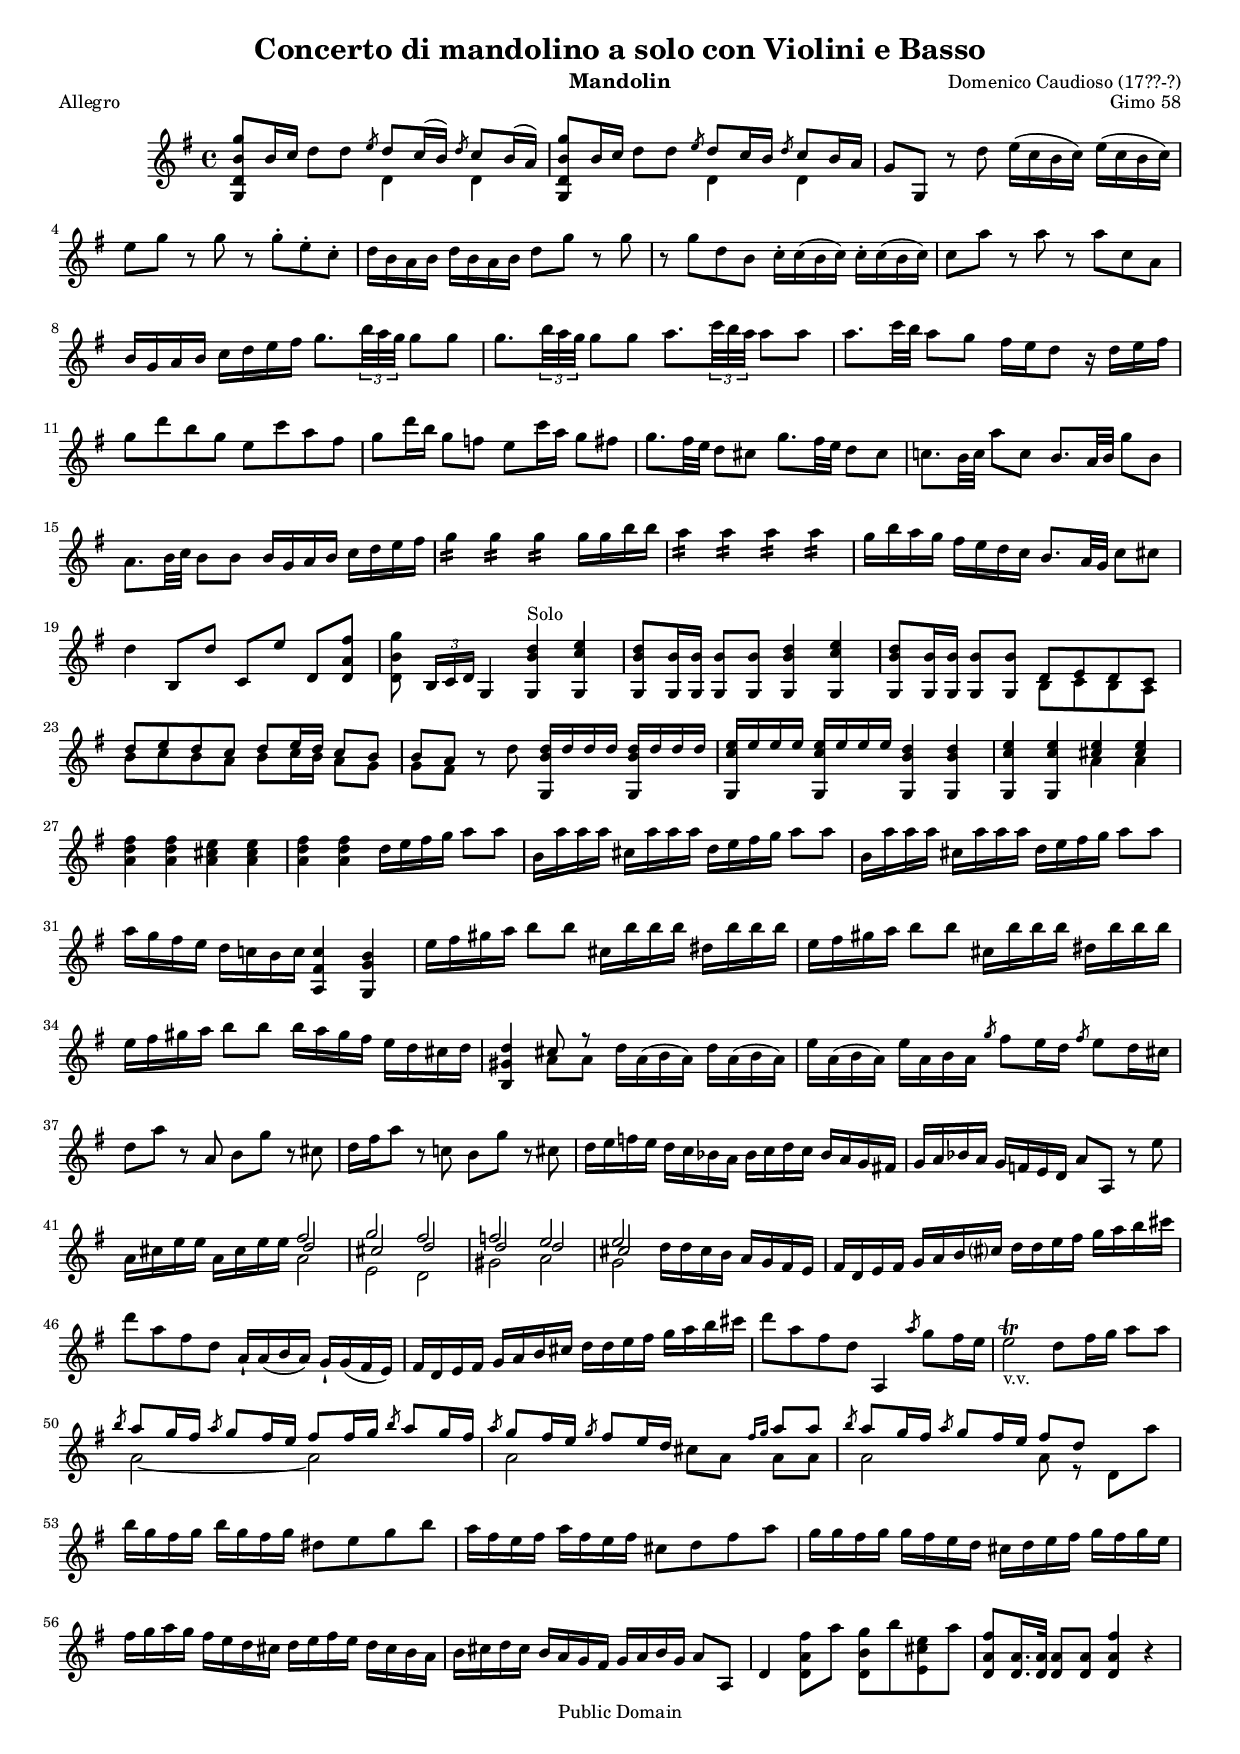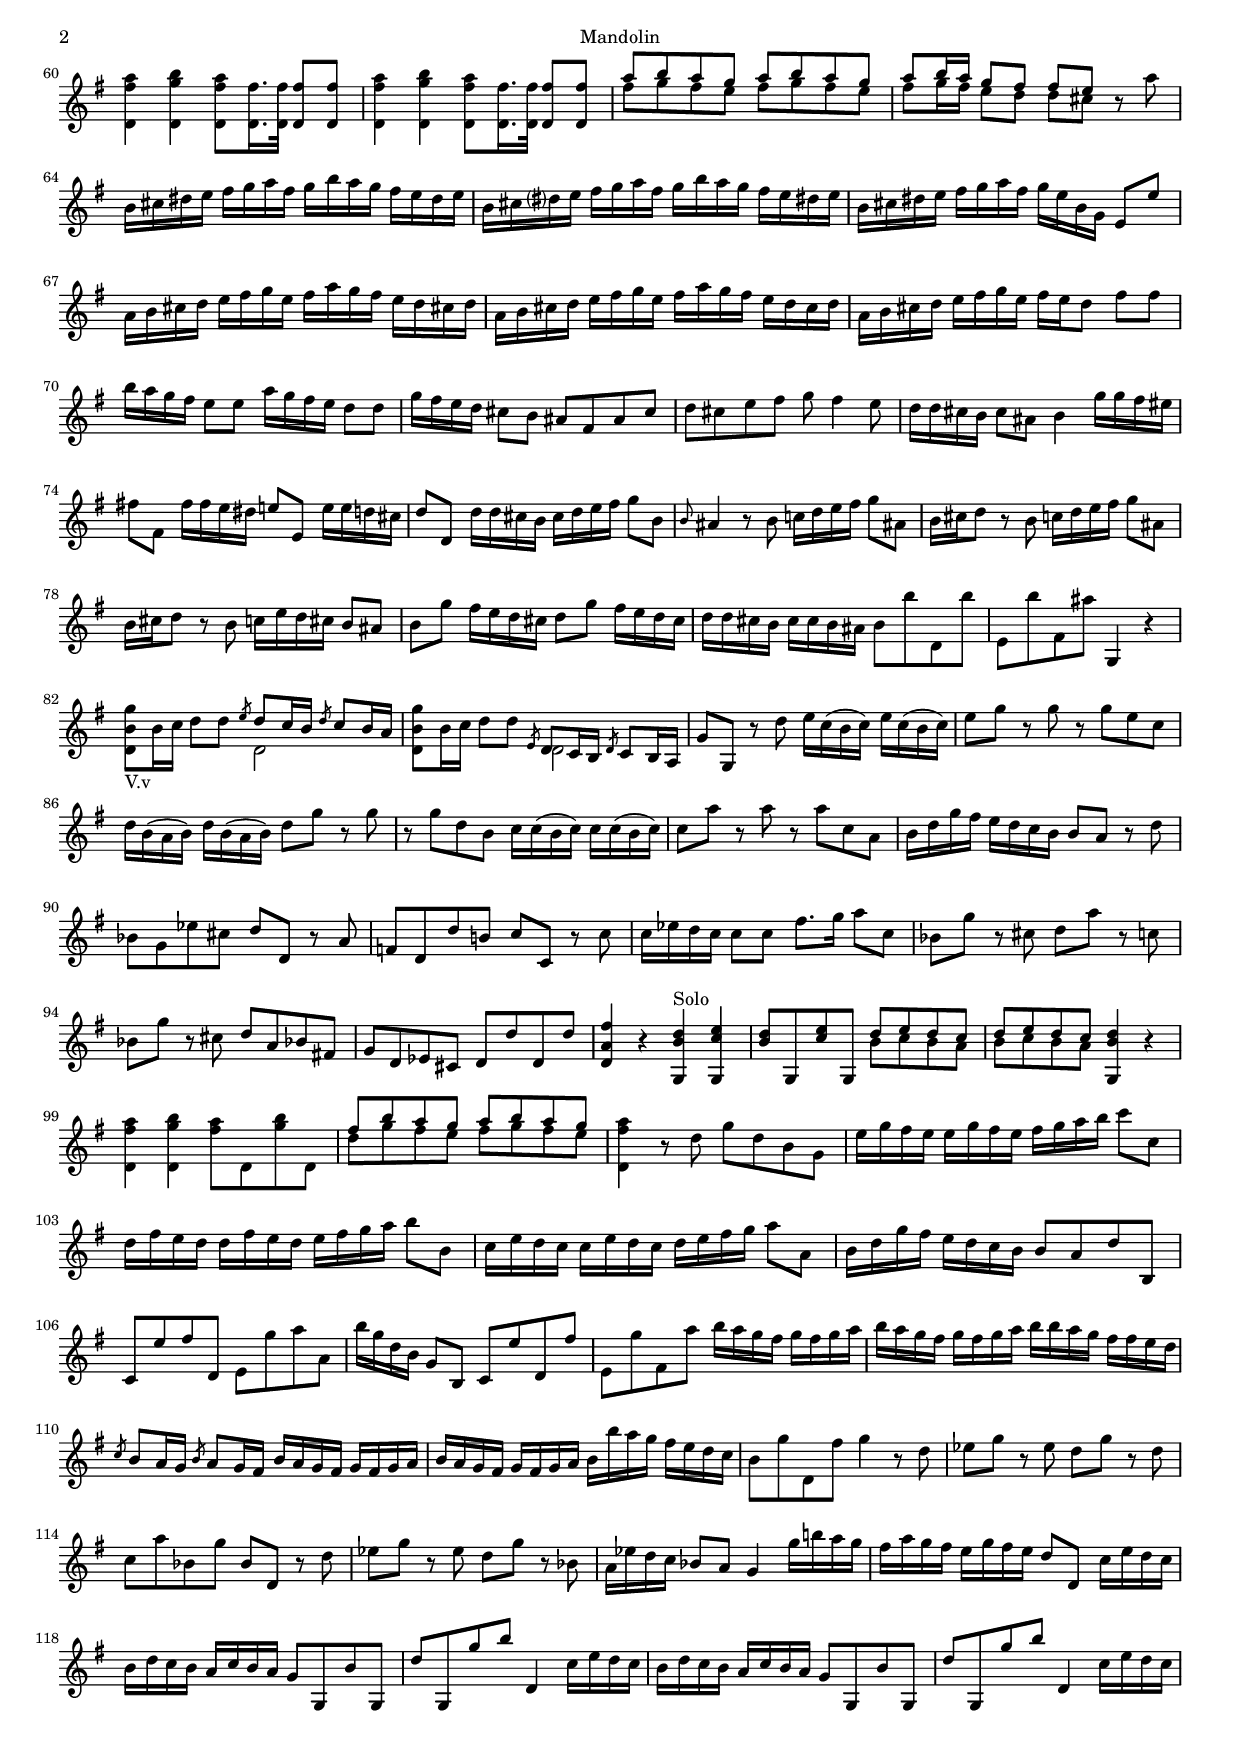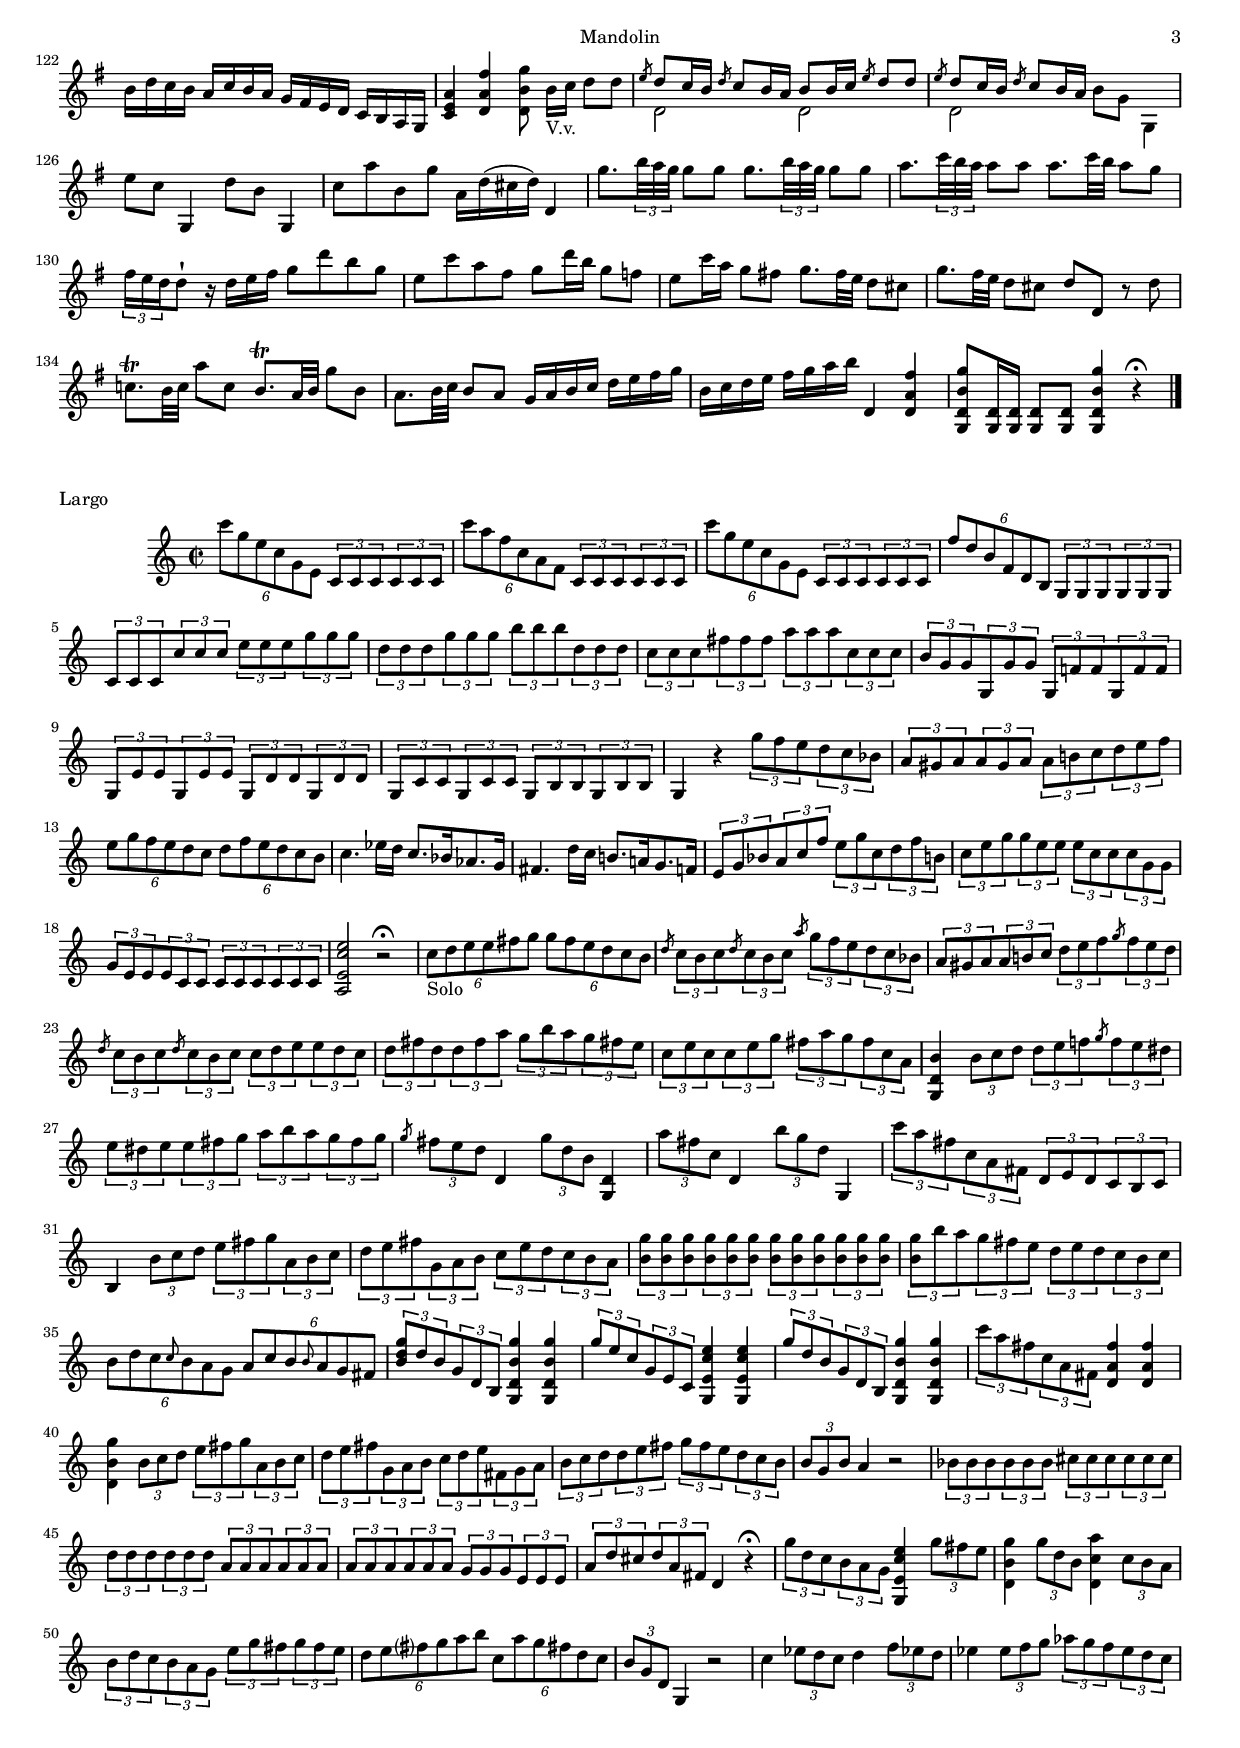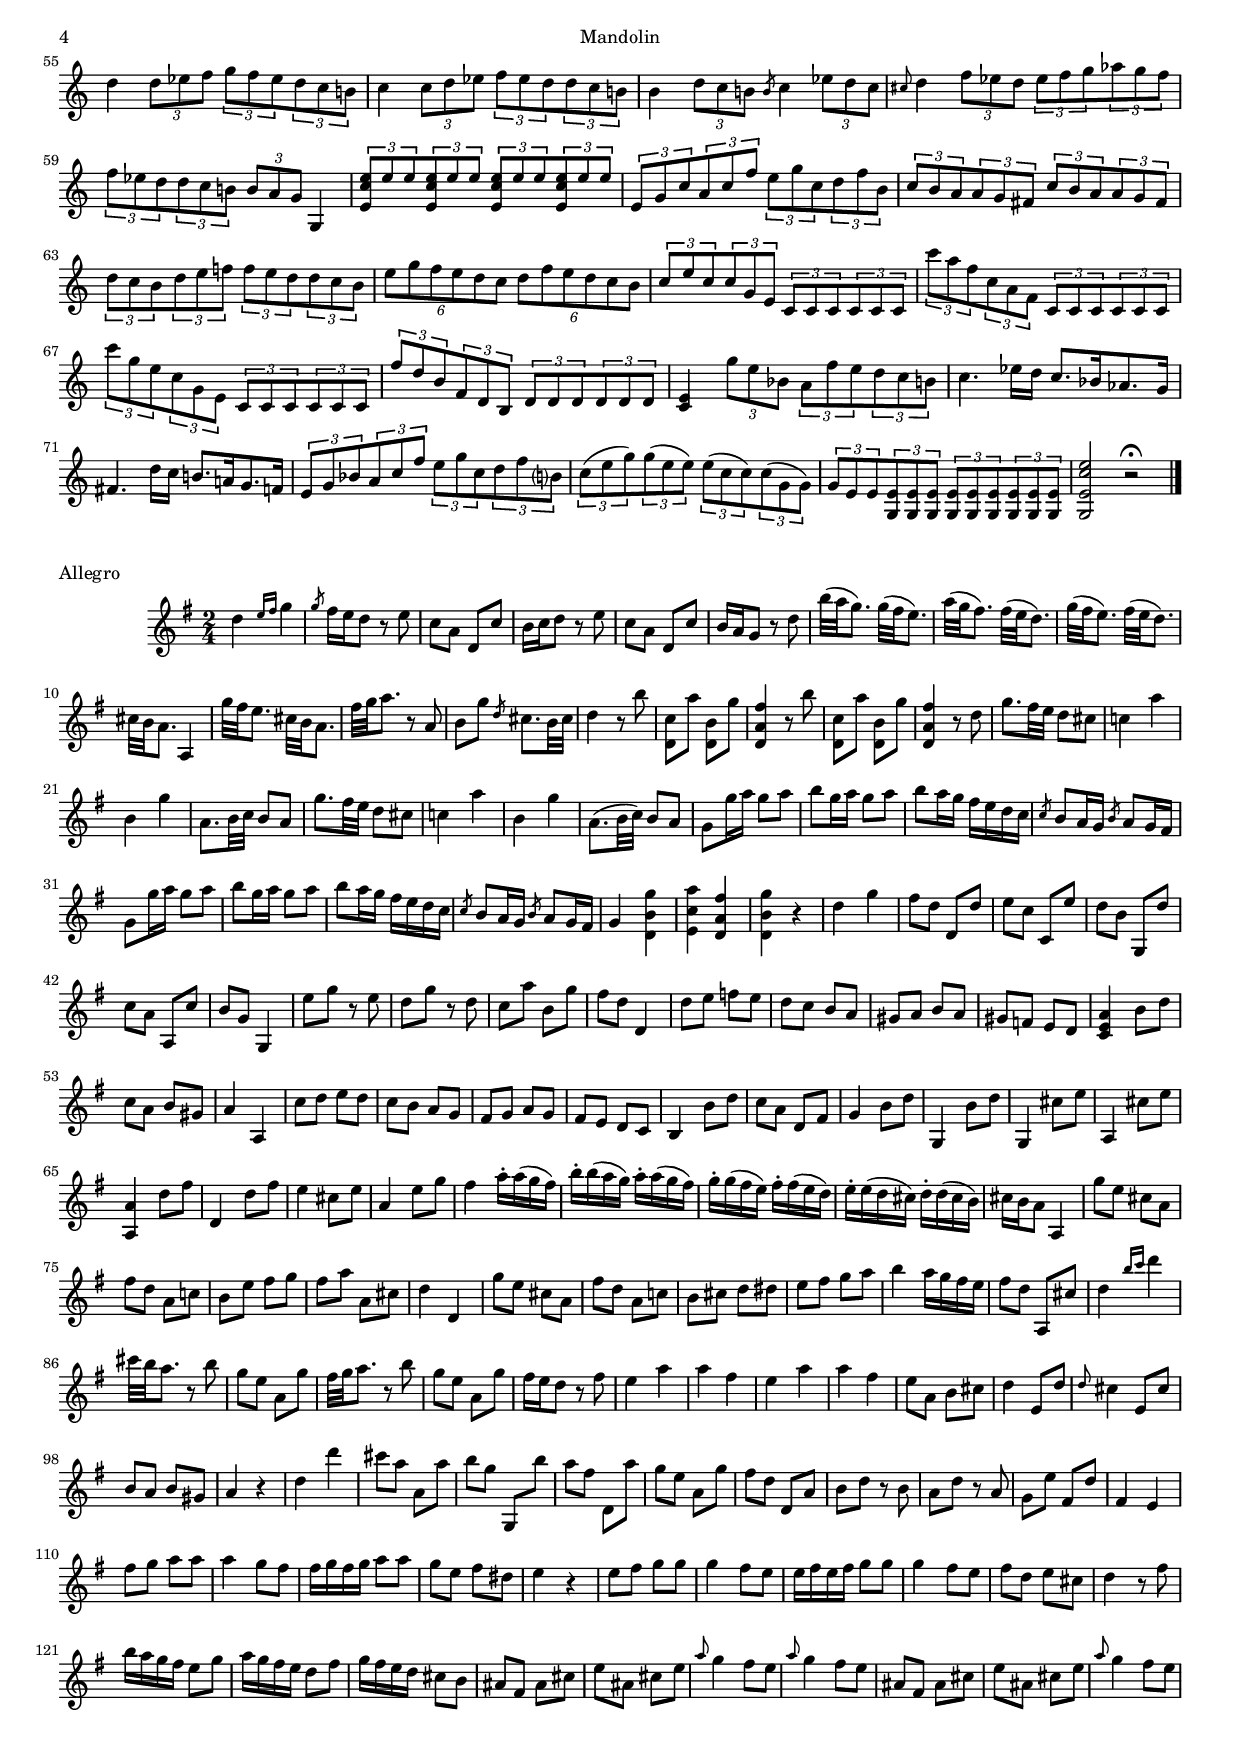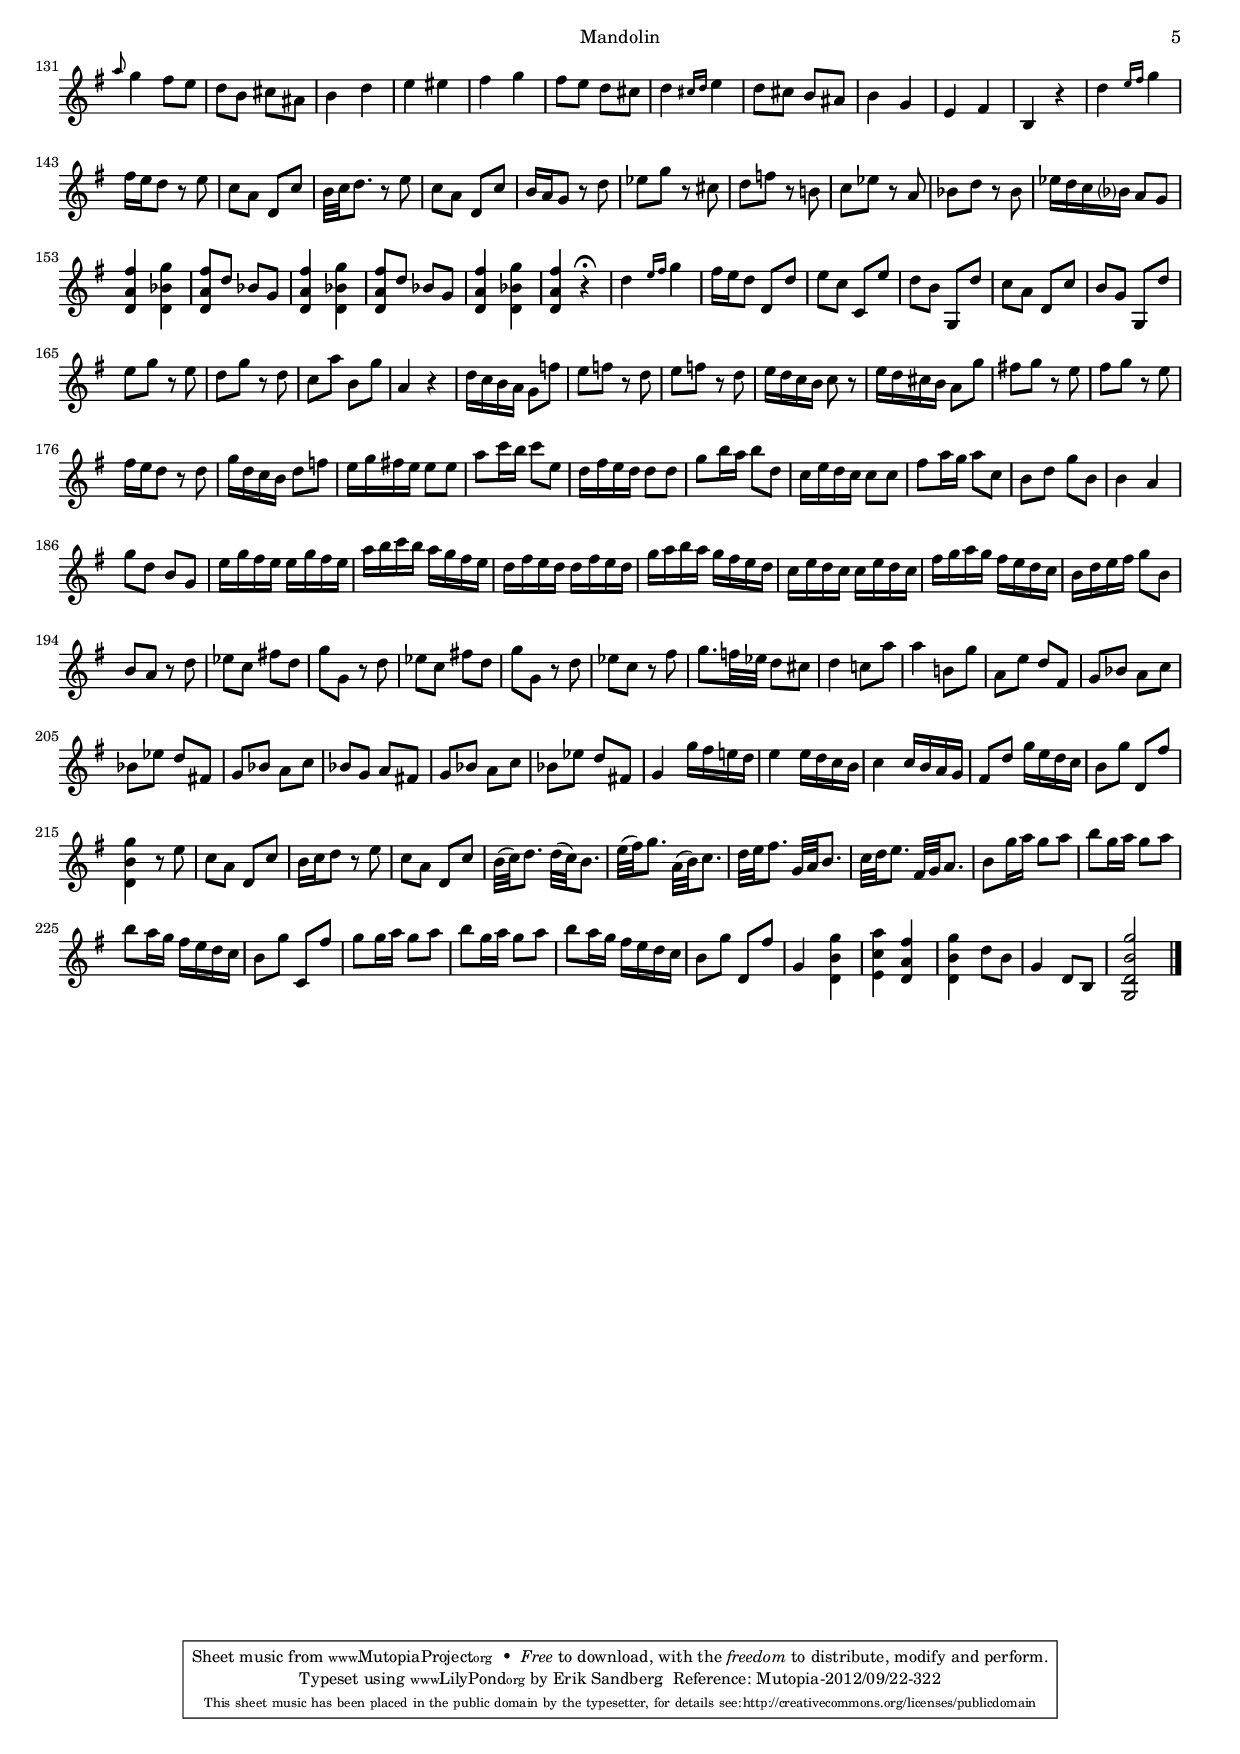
\version "2.16.0"

Instrument = "Mandolin"
\include "header.ly"
\version "2.16.0"

%Note: Each place that says "x8. \times 2/3 {y32 z x} x8 x" was written as "x8 y32 z x x8 x" in the manuscript.

%Note: I have often ignored noStroke when it is obvious that there should be a slash through a grace note.

IMand = \relative c''' {
  \clef "treble"
  \key g\major
  \time 4/4

  % end beams on quarters by default

  %1 page 9
  <g b, d, g,>8 b,16 c <<{s4 \slashedGrace e8 d c16(  b) \slashedGrace d8 c b16(  a)} \\ {d8 d d,4 d}>> |
  <g' b, d, g,>8 b,16 c <<{s4 \slashedGrace e8 d c16 b \slashedGrace d8 c b16 a} \\ {d8 d d,4 d}>> |
  g8 g, r d'' e16( c b  c) e( c b  c) |
  e8 g r g r g-. e-. c-. |
  d16 b a b d b a b d8 g r g |
  r g d b c16-. c( b  c) c-. c( b  c) |
  c8 a' r a r a c, a |
  b16 g a b c d e fis g8. \times 2/3 {b32 a g} g8 g |
  g8. \times 2/3 {b32 a g} g8 g a8. \times 2/3 {c32 b a} a8 a |
  %10 Note: the dot in a8. was left out in the manuscript.
  a8. c32 b a8 g fis16 e d8 r16 d e fis |
  g8 d' b g e c' a fis |
  g d'16 b g8 f e c'16 a g8 fis |
  g8. fis32 e d8 cis g'8. fis32 e d8 cis |
  c!8. b32 c a'8 c, b8. a32 b g'8 b, |
  a8. b32 c b8 b b16 g a b c d e fis |
  %16 Note: Only the noteheads of the g4: notes are written out in the manuscript.
  g4:16 g: g: g16 g b b |
  a4: a: a: a: |
  g16 b a g fis e d c b8. a32 g c8 cis |
  d4  b,8[ d']  c,[ e']  d,[ <fis' a, d,>] |
  <g b, d,> \times 2/3 { b,,16[ c d]} g,4 <d'' b g,>^"Solo" <e c g,> |
  %21
  <<{<d b>8 b16 b b8 b <d b>4 <e c>} {g,,8 g16 g g8 g g4 g}>>
  <<{<d'' b>8 b16 b b8 b} {g,8 g16 g g8 g}>> <<{d'8 e d c} \\ {b c b a}>> |
  <<{d'8 e d c d e16 d c8 b} \\ {b8 c b a b c16 b a8 g}>> |
  <<{b8[ a]} \\ { g[ fis]}>> r d' <d b g,>16 d d d <d b g,> d d d |
  <e c g,> e e e <e c g,> e e e <d b g,>4 <d b g,> |
  <e c g,> <e c g,> <<e cis \\ a>> <<e' cis \\ a>> |
  <fis' d a> <fis d a> <e cis a> <e cis a> |
  <fis d a> <fis d a> d16 e fis g a8 a |
  b,16 a' a a cis, a' a a d,16 e fis g a8 a |
  b,16 a' a a cis, a' a a d,16 e fis g a8 a |
  %30
  a16 g fis e d c! b c <c fis, a,>4 <b g g,> |
  e16 fis gis a b8 b cis,16 b' b b dis, b' b b |
  e,16 fis gis a b8 b cis,16 b' b b dis, b' b b |
  e,16 fis gis a b8 b b16 a gis fis e d cis d |
  <d gis, b,>4 <<{cis8 r} \\ {a a}>> d16 a( b  a) d a( b  a) |
  e' a,( b  a) e' a, b a \slashedGrace g'8 fis e16 d \slashedGrace fis8 e d16 cis |
  d8 a' r a, b g' r cis, |
  d16 fis a8 r c,! b g' r cis, |
  d16 e f e d c bes a bes c d c bes a g fis! |
  g a bes a g f e d a'8 a, r e'' |
  %41
  a,16 cis e e a, cis e e <<fis2 \\ a, \\ d>> |
  <<g \\ e, \\ cis'>> <<fis \\ d, \\ d'>> |
  <<f \\ gis, \\ d'>> <<e \\ a, \\ d>> |
  <<e \\ g, \\ cis>> d16 d cis b a g fis e |
  fis d e fis g a b cis? d d e fis g a b cis |
  d8 a fis d a16_| a( b  a) g_| g( fis  e) |
  fis d e fis g a b cis d d e fis g a b cis |
  d8 a fis d a,4 \slashedGrace a''8 g fis16 e |
  %49
  <<
  {\stemDown e2^\trill_"v.v." d8 fis16 g a8 a |
  \stemUp \slashedGrace b a g16 fis \slashedGrace a8 g fis16 e fis8 fis16 g \slashedGrace b8 a g16 fis |
  \slashedGrace a8 g fis16 e \slashedGrace g8 fis e16 d s4 \grace{fis16[ g]} a8 a |
  \slashedGrace b a g16 fis \slashedGrace a8 g fis16 e  fis8[ d]} \\
  {s1 |
  a2~a |
  a2  cis8[ a]  a[ a] |
  a2 a8 r}
  >>
  d,8 a'' |
  b16 g fis g b g fis g dis8 e g b |
  a16 fis e fis a fis e fis cis8 d fis a |
  g16 g fis g g fis e d cis d e fis g fis g e |
  fis g a g fis e d cis d e fis e d cis b a |
  b cis d cis b a g fis g a b g a8 a, |
  d4 <fis' a, d,>8 a <g b, d,> b <e, cis e,> a |
  <fis a, d,>8 <a, d,>16. q32 q8 q <fis' a, d,>4 r4 |
  %60 Note: fis16. fis32 was written fis16 fis16 in the manuscript (only this bar)
  <a fis d,>4 <b g d,> <a fis d,>8 <fis d,>16. q32 q8 q |
  <a fis d,>4 <b g d,> <a fis d,>8 <fis d,>16. q32 q8 q |
  <<{ a8[ b a g]  a[ b a g]} \\ { fis[ g fis e]  fis[ g fis e]}>> |
  <<{a b16 a g8 fis  fis[ e]} \\ {fis8 g16 fis e8 d  d[ cis]}>> r8 a' |
  b,16 cis dis e fis g a fis g b a g fis e dis e |
  b cis dis? e fis g a fis g b a g fis e dis! e |
  %66
  b cis dis e fis g a fis g e b g e8 e' |
  a,16 b cis d e fis g e fis a g fis e d cis! d |
  a b cis d e fis g e fis a g fis e d cis d |
  a b cis d e fis g e fis e d8 fis fis |
  b16 a g fis e8 e a16 g fis e d8 d |
  %71
  g16 fis e d cis8 b ais fis ais cis |
  d cis e fis g fis4 e8 |
  d16 d cis b cis8 ais b4 g'16 g fis eis |
  fis!8 fis, fis'16 fis e dis e!8 e, e'16 e d16 cis16 |
  d8 d, d'16 d cis b cis d e fis g8 b, |
  %76
  \grace b8 ais4 r8 b c!16 d e fis g8 ais,! |
  b16 cis d8 r b c16 d e fis g8 ais, |
  b16 cis d8 r b c16 e d cis b8 ais |
  b g' fis16 e d cis d8 g fis16 e d cis |
  d d cis b cis cis b ais b8 b' d,, b'' |
  e,, b'' fis, ais' g,,4 r |
  %82 page 10
  <g'' b, d,>8_"V.v" b,16 c
  <<
  {s4 \slashedGrace e8 d c16 b \slashedGrace d8 c b16 a |
  s2 \slashedGrace e8 d c16 b \slashedGrace d8 c b16 a} \\
  {d'8 d d,2 |
  <g' b, d,>8 b,16 c d8 d d,2}
  >>
  g8 g, r d'' e16 c( b  c) e c( b  c) |
  e8 g r g r g e c |
  d16 b( a  b) d b( a  b) d8 g r g |
  r g d b c16 c( b  c) c c( b  c) |
  c8 a' r a r a c, a |
  %89
  b16 d g fis e d c b b8 a r d |
  bes g es' cis d d, r a' |
  f d d' b! c c, r c' |
  c16 es d c c8 c fis8. g16 a8 c, |
  bes g' r cis, d a' r c, |
  bes g' r cis, d a bes! fis! |
  g d es cis d d' d, d' |
  %96
  <fis a, d,>4 r <d b g,>^"Solo" <e c g,> |
  <d b>8 g,, <e'' c> g,, <<{ d''[ e d c]} \\ { b[ c b a]}>> |
  <<{ d[ e d c]} \\ { b[ c b a]}>> <d b g,>4 r |
  <a' fis d,>4 <b g d,> <a fis>8 d,, <b'' g> d,, |
  <<{ fis'[ b a g]  a[ b a g]} \\ { d[ g fis e]  fis[ g fis e]}>> |
  <a fis d,>4 r8 d, g d b g |
  e'16 g fis e e g fis e fis g a b c8 c, |
  d16 fis e d d fis e d e fis g a b8 b, |
  c16 e d c c e d c d e fis g a8 a, |
  %105
  b16 d g fis e d c b b8 a d b, |
   c[ e' fis d,]  e[ g' a a,] |
  b'16 g d b g8 b,  c[ e' d, fis'] |
   e,[ g' fis, a'] b16 a g fis g fis g a |
  b a g fis g fis g a b b a g fis fis e d |
  \slashedGrace c8 b a16 g \slashedGrace b8 a g16 fis b a g fis g fis g a |
  %111
  b a g fis g fis g a b b' a g fis e d c |
   b8[ g' d, fis'] g4 r8 d |
  es g r es d g r d |
  c a' bes, g' bes, d, r d' |
  es g r es d g r bes, |
  a16 es' d c bes8 a g4 g'16 b! a g |
  fis a g fis e g fis e d8 d, c'16 e d c |
  %118
  b d c b a c b a  g8[ g, b' g,] |
   d''[ g,, g''8 b] d,,4 c'16 e d c |
  b d c b a c b a  g8[ g, b' g,] |
   d''[ g,, g''8 b] d,,4 c'16 e d c |
  b d c b a c b a g fis e d c b a g |
  %123
  <a' e c>4 <fis' a, d,> <g b, d,>8  b,16[_"V.v." c]
  <<
  {s4 |
  \slashedGrace e8 d c16 b \slashedGrace d8 c b16 a b8 b16 c \slashedGrace e8 d d |
  \slashedGrace e8 d c16 b \slashedGrace d8 c b16 a s2} \\
  {d8 d |
  d,2 d |
  d2 b'8 g g,4}
  >>
  e''8 c g,4 d''8 b g,4 |
   c'8[ a' b, g'] a,16 d( cis  d) d,4 |
  g'8. \times 2/3 {b32 a g} g8 g g8. \times 2/3 {b32 a g} g8 g |
  a8. \times 2/3 {c32 b a} a8 a a8. c32 b a8 g |
  %130
  \times 2/3 {fis16 e d} d8^| r16 d e fis  g8[ d' b g] |
   e[ c' a fis] g d'16 b g8 f |
  e c'16 a g8 fis! g8. fis32 e d8 cis |
  g'8. fis32 e d8 cis d d, r d' |
  c!8.^\trill b32 c a'8 c, b8.^\trill a32 b g'8 b, |
  a8. b32 c b8 a g16 a b c d e fis g |
  b, c d e fis g a b d,,4 <fis' a, d,> |
  %137
  <g b, d, g,>8 <d, g,>16 <d g,> <d g,>8 <d g,> <g' b, d, g,>4 r4^\fermata \bar "|."
}

\version "2.16.0"

% toggles tuplet spanner duration
six = \set Staff.tupletSpannerDuration = #(ly:make-moment 1 2)
three = \set Staff.tupletSpannerDuration = #(ly:make-moment 1 4)

IIMand =  \relative c''' {
  \clef "treble"
  \key c\major
  \time 2/2

  % end beams on quarters by default

  %1 page 11
  \six \times 4/6 { c8[ g e c g e]} \three \times 2/3 {c c c c c c} |
  \six \times 4/6 { c''[ a f c a f]} \three \times 2/3 {c c c c c c} |
  \six \times 4/6 { c''[ g e c g e]} \three \times 2/3 {c c c c c c} |
  \six \times 4/6 { f'[ d b f d b]} \three \times 2/3 {g g g g g g} |
  %5
  \times 2/3 {c c c c' c c e e e g g g |
  d d d g g g b b b d, d d |
  c c c fis fis fis a a a c, c c |
  b g g g, g' g g, f'! f g, f' f |
  g, e' e g, e' e g, d' d g, d' d |
  g, c c g c c g b b g b b} |
  %11
  g4 r \times 2/3 {g''8 f e d c bes |
  a gis a a gis a a b! c d e f} |
  \six \times 4/6 { e[ g f e d c]  d[ f e d c b]} |
  \three c4. es16 d  c8.[ bes16 as8. g16] |
  fis4. d'16 c  b!8.[ a!16 g8. f16] |
  \times 2/3 {e8 g bes a c f e g c, d f b, |
  c e g g e e e c c c g g |
  %18 Note: One group of three c:s are missing in the original.
  g e e e c c c c c c c c} |
  <e' c e, a,>2 r2^\fermata |
  \six \times 4/6 { c8[_"Solo" d e e fis g]  g[ fis e d c b]} |
  \three \slashedGrace d \times 2/3 {c b c} \slashedGrace d \times 2/3 {c b c}
    \slashedGrace a' \times 2/3 {g f e d c bes |
  a gis a a b! c d e f} \slashedGrace g \times 2/3 {f e d} |
  \slashedGrace d \times 2/3 {c b c} \slashedGrace d \times 2/3 {c b c c d e e d c |
  d fis d d fis a g b a g fis! e |
  c e c c e g fis a g fis c a} |
  %26
  <b d, g,>4 \times 2/3 {b8 c d d e f!} \slashedGrace g \times 2/3 {f e dis |
  e dis e e fis g a b a g fis g} |
  \slashedGrace g \times 2/3 {fis e d} d,4 \times 2/3 {g'8 d b} <d, g,>4 |
  \times 2/3 {a''8 fis c} d,4 \times 2/3 {b''8 g d} g,,4 |
  \times 2/3 {c''8 a fis c a fis d e d c b c} |
  b4 \times 2/3 {b'8 c d e fis g a, b c |
  d e fis g, a b c e d c b a} |
  \times 2/3 {<b g'> q q q q q q q q q q q} |
  \times 2/3 {<b g'> b' a g fis e d e d c b c} |
  %35
  \six \times 4/6 { b[ d c \grace c b a g]  a[ c b \grace b a g fis]} |
  \three \times 2/3 {<g' d b> d b g d b} <g'' b, d, g,>4 <g b, d, g,> |
  \times 2/3 {g8 e c g e c} <e' c e, g,>4 <e c e, g,> |
  \times 2/3 {g8 d b g d b} <g'' b, d, g,>4 <g b, d, g,> |
  \times 2/3 {c8 a fis c a fis} <fis' a, d,>4 <fis a, d,> |
  %40
  <g b, d,> \times 2/3 {b,8 c d e fis g a, b c |
  d e fis g, a b c d e fis, g a |
  b c d d e fis g fis e d c b |
  b g b} a4 r2 |
  \times 2/3 {bes8 bes bes bes bes bes cis cis cis cis cis cis |
  d d d d d d a a a a a a |
  a a a a a a g g g e e e |
  a d cis d a fis} d4 r^\fermata |
  %48 page 12
  \times 2/3 {g'8 d c b a g} <e' c e, g,>4 \times 2/3 {g8 fis e} |
  <g b, d,>4 \times 2/3 {g8 d b} <a' c, d,>4 \times 2/3 {c,8 b a |
  b d c b a g e' g fis g fis e} |
  \six \times 4/6 { d[ e fis? g a b]  c,[ a' g fis! d c]} |
  \three \times 2/3 {b g d} g,4 r2 |
  c'4 \times 2/3 {es8 d c} d4 \times 2/3 {f8 es! d} |
  es4 \times 2/3 {es8 f g as g f es d c} |
  d4 \times 2/3 {d8 es f g f es d c b!} |
  c4 \times 2/3 {c8 d es f es d d c b!} |
  %57
  b4 \times 2/3 {d8 c b!} \slashedGrace b c4 \times 2/3 {es8 d c} |
  \grace cis d4 \times 2/3 {f8 es d es f g as g f |
  f es d d c b! b a g} g,4 |
  \times 2/3 {<e'' c e,>8 e e <e c e,> e e <e c e,> e e <e c e,> e e |
  %61 Note: The last f looks quite much like a g in the manuscript
  e, g c a c f e g c, d f b, |
  c b a a g fis c' b a a g fis |
  d' c b d e f! f e d d c b} |
  %64
  \six \times 4/6 { e[ g f e d c]  d[ f e d c b]} |
  \three \times 2/3 {c e c c g e c c c c c c |
  c'' a f c a f c c c c c c |
  c'' g e c g e c c c c c c |
  f' d b f d b d d d d d d} |
  <e c>4 \times 2/3 {g'8 e bes a f' e d c b} |
  %70
  c4. es16 d  c8.[ bes16 as8. g16] |
  fis4. d'16 c  b!8.[ a!16 g8. f16] |
  \times 2/3 {e8 g bes a c f e g c, d f b,? |
  c( e  g) g( e  e) e( c  c) c( g  g) |
  g e e} \times 2/3 {<e g,> q q q q q q q q} |
  %75
  <e' c e, g,>2 r2^\fermata \bar "|."
}

\version "2.16.0"

IIIMand =  \relative c'' {
  \clef "treble"
  \key g\major
  \time 2/4

  % end beams on quarters by default, but beam four eights together

  %1 page 13
  d4 \grace{e16[ fis]} g4 |
  \slashedGrace g8 fis16 e d8 r e |
  c a d, c' |
  b16 c d8 r e |
  c a d, c' |
  b16 a g8 r d' |
  %7
  b'32( a  g8.) g32( fis  e8.) |
  a32( g  fis8.) fis32( e  d8.) |
  g32( fis  e8.) fis32( e  d8.) |
  cis32 b a8. a,4 |
  %11 Note: the sharp before cis32 is a flat in the manuscript
  g''32 fis e8. cis32 b a8. |
  fis'32 g a8. r8 a, |
  b g' \slashedGrace d cis8. b32 cis |
  d4 r8 b' |
  <c, d,> a' <b, d,> g' |
  %16
  <fis a, d,>4 r8 b
  <c, d,> a' <b, d,> g' |
  <fis a, d,>4 r8 d |
  g8. fis32 e d8 cis |
  c!4 a' |
  b, g' |
  %22
  a,8. b32 c b8 a |
  g'8. fis32 e d8 cis |
  c!4 a' |
  b, g' |
  a,8.( b32  c) b8 a |
  g g'16 a g8 a |
  b g16 a g8 a |
  b a16 g fis e d c |
  %30
  \slashedGrace c8 b a16 g \slashedGrace b8 a g16 fis |
  g8 g'16 a g8 a |
  b g16 a g8 a |
  b a16 g fis e d c |
  \slashedGrace c8 b a16 g \slashedGrace b8 a g16 fis |
  g4 <g' b, d,> |
  <a c, e,> <fis a, d,> |
  <g b, d,> r |
  d g |
  %39
  fis8 d d, d' |
  e c c, e' |
  d b g, d'' |
  c a a, c' |
  b g g,4 |
  %45
  e''8 g r e | d g r d | c a' b, g' | fis d d,4 |
  d'8 e f e | d c b a | gis a b a | gis f e d |
  %53
  <a' e c>4 b8 d | c a b gis | a4 a, |
  c'8 d e d | c b a g | fis g a g | fis e d c |
  %60
  b4 b'8 d c a d, fis | g4 b8 d |
  g,,4 b'8 d | g,,4 cis'8 e | a,,4 cis'8 e |
  <a, a,>4 d8 fis | d,4 d'8 fis | e4 cis8 e | a,4 e'8 g |
  %69
  fis4 a16-. a( g  fis) | b-. b( a  g) a-. a( g  fis) |
  g-. g( fis  e) fis-. fis( e  d) | e-. e( d  cis) d-. d( cis  b) |
  cis16 b a8 a,4 |
  %74
  g''8 e cis a | fis' d a c! | b e fis g | fis a a, cis | d4 d, |
  g'8 e cis a | fis' d a c! | b cis d dis | e fis g a |
  b4 a16 g fis e | fis8 d a, cis' |
  %85
  d4 \grace{b'16[ c]} d4 | cis32 b a8. r8 b |
  g e a, g' | fis32 g a8. r8 b | g e a, g' | fis16 e d8 r fis |
  %91
  e4 a | a fis | e a | a fis | e8 a, b cis | d4 e,8 d' |
  \grace d8 cis4 e,8 cis' | b a b gis | a4 r |
  %100
  d d' | cis8 a a, a' | b g g,, b'' | a fis d, a'' |
  g e a, g' | fis d d, a' | b d r b | a d r a |
  %108
  g e' fis, d' | fis,4 e | fis'8 g a a | a4 g8 fis |
  fis16 g fis g a8 a | g e fis dis | e4 r |
  %115
  e8 fis g g | g4 fis8 e | e16 fis e fis g8 g | g4 fis8 e |
  fis d e cis | d4 r8 fis |
  %121
  b16 a g fis e8 g | a16 g fis e d8 fis | g16 fis e d cis8 b |
  ais fis ais cis | e ais, cis e |
  %127
  \grace a8 g4 fis8 e | \grace a8 g4 fis8 e | ais, fis ais cis |
  e ais, cis e | \grace a8 g4 fis8 e | \grace a g4 fis8 e |
  %132
  d b cis ais | b4 d | e eis | fis g | fis8 e d cis |
  d4 \grace{cis16[ d]} e4 | d8 cis b ais | b4 g | e fis | b, r |
  %142
  d'4 \grace{e16[ fis]} g4 | fis16 e d8 r e | c a d, c' |
  b32 c d8. r8 e | c a d, c' |
  %147 page 14
  b16 a g8 r d' | es g r cis, | d f r b,! | c es r a, | bes d r bes |
  es16 d c bes? a8 g | <fis' a, d,>4 <g bes, d,> | <fis a, d,>8 d bes g |
  %155
  <fis' a, d,>4 <g bes, d,> | <fis a, d,>8 d bes g |
  <fis' a, d,>4 <g bes, d,> | <fis a, d,>4 r^\fermata |
  %159
  d \grace{e16[ fis]} g4 |  fis16[ e d8]  d,[ d'] | e c c, e' |
  d b g, d'' | c a d, c' | b g g, d'' | e g r e | d g r d |
  %167
  c a' b, g' | a,4 r | d16 c b a g8 f' | e f r d | e f r d |
  e16 d c b c8 r | e16 d cis b a8 g' |
  %174
  fis!8 g r e | fis g r e | fis16 e d8 r d | g16 d c b d8 f |
  e16 g fis! e e8 e | a c16 b c8 e, | d16 fis e d d8 d | g8 b16 a b8 d, |
  %182
  c16 e d c c8 c | fis8 a16 g a8 c, | b d g b, | b4 a | g'8 d b g |
  e'16 g fis e e g fis e | a b c b a g fis e |
  d fis e d d fis e d | g a b a g fis e d |
  %191
  c e d c c e d c | fis g a g fis e d c |
  b d e fis g8 b, | b a r d | es c fis! d | g g, r d' |
  es c fis! d | g g, r d' | es c r fis | g8. f32 es d8 cis |
  %201
  d4 c!8 a' | a4 b,!8 g' | a, e' d fis, |
  g bes a c | bes es d fis,! | g bes a c | bes g a fis! |
  g bes a c | bes es d fis,! | g4 g'16 fis e! d | e4 e16 d c b |
  %212
  c4 c16 b a g | fis8 d' g16 e d c | b8 g' d, fis' | <g b, d,>4 r8 e |
  c a d, c' | b16 c d8 r e | c a d, c' |
  %219
  b32(  c) d8. d32(  c) b8. | e32(  fis) g8. a,32(  b) c8. |
  d32 e fis8. g,32 a b8. | c32 d e8. fis,32 g a8. |
  b8 g'16 a g8 a | b g16 a g8 a | b a16 g fis e d c | b8 g' c,, fis' |
  %227
  g8 g16 a g8 a | b g16 a g8 a | b a16 g fis e d c | b8 g' d, fis' |
  g,4 <g' b, d,> | <a c, e,> <fis a, d,> | <g b, d,> d8 b | g4 d8 b |
  %235
  <g'' b, d, g,>2 \bar "|."
}


#(set-global-staff-size 16)

\score {
  \context Staff \IMand

  \header {piece = "Allegro" opus = "Gimo 58"}
  \layout {\context {\Staff \override VerticalAxisGroup #'minimum-Y-extent = #'(-4 . 4) }}
  
  \midi {
    \tempo 4 = 100
    }


}

\score {
  \context Staff \IIMand

  \header {piece = "Largo"}
  \layout {\context {\Staff \override VerticalAxisGroup #'minimum-Y-extent = #'(-4 . 4) }}
  
  \midi {
    \tempo 4 = 80
    }


}

\score {
  \context Staff \IIIMand

  \header {piece = "Allegro"}
  \layout {\context {\Staff \override VerticalAxisGroup #'minimum-Y-extent = #'(-4 . 4) }}
  
  \midi {
    \tempo 4 = 120
    }


}
